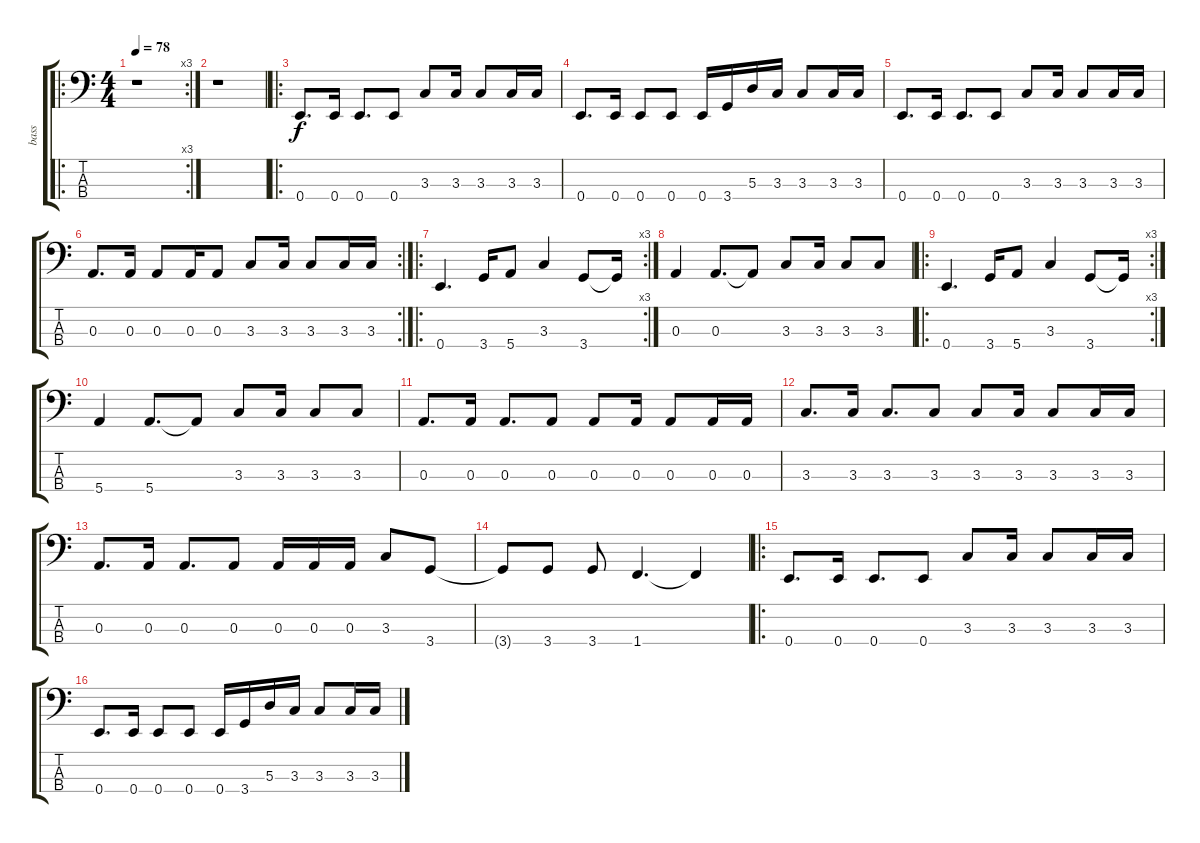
\track ("bass" "bass") {instrument electricbassfinger}
\staff {score tabs}
\tuning (G2 D2 A1 E1) {hide}
\ro
\rc 3
\ts (4 4)
\tempo 78
\clef f4
\ks c
r.1{dy f instrument electricbassfinger} |
r.1 |
\ro
0.4.8{d} 0.4.16 0.4.8{d} 0.4.8 3.3.8 3.3.16 3.3.8 3.3.16 3.3.16 |
0.4.8{d} 0.4.16 0.4.8 0.4.8 0.4.16 3.4.16 5.3.16 3.3.16 3.3.8 3.3.16 3.3.16 |
0.4.8{d} 0.4.16 0.4.8{d} 0.4.8 3.3.8 3.3.16 3.3.8 3.3.16 3.3.16 |
\rc 2
0.3.8{d} 0.3.16 0.3.8 0.3.16 0.3.8 3.3.8 3.3.16 3.3.8 3.3.16 3.3.16 |
\ro
\rc 3
0.4.4{d} 3.4.16 5.4.8 3.3.4 3.4.8 3.4{t}.16 |
0.3.4 0.3.8{d} 0.3{t}.8 3.3.8 3.3.16 3.3.8 3.3.8 |
\ro
\rc 3
0.4.4{d} 3.4.16 5.4.8 3.3.4 3.4.8 3.4{t}.16 |
5.4.4 5.4.8{d} 5.4{t}.8 3.3.8 3.3.16 3.3.8 3.3.8 |
0.3.8{d} 0.3.16 0.3.8{d} 0.3.8 0.3.8 0.3.16 0.3.8 0.3.16 0.3.16 |
3.3.8{d} 3.3.16 3.3.8{d} 3.3.8 3.3.8 3.3.16 3.3.8 3.3.16 3.3.16 |
0.3.8{d} 0.3.16 0.3.8{d} 0.3.8 0.3.16 0.3.16 0.3.16 3.3.8 3.4.8 |
3.4{t}.8 3.4.8 3.4.8 1.4.4{d} 1.4{t}.4 |
\ro
0.4.8{d} 0.4.16 0.4.8{d} 0.4.8 3.3.8 3.3.16 3.3.8 3.3.16 3.3.16 |
0.4.8{d} 0.4.16 0.4.8 0.4.8 0.4.16 3.4.16 5.3.16 3.3.16 3.3.8 3.3.16 3.3.16
